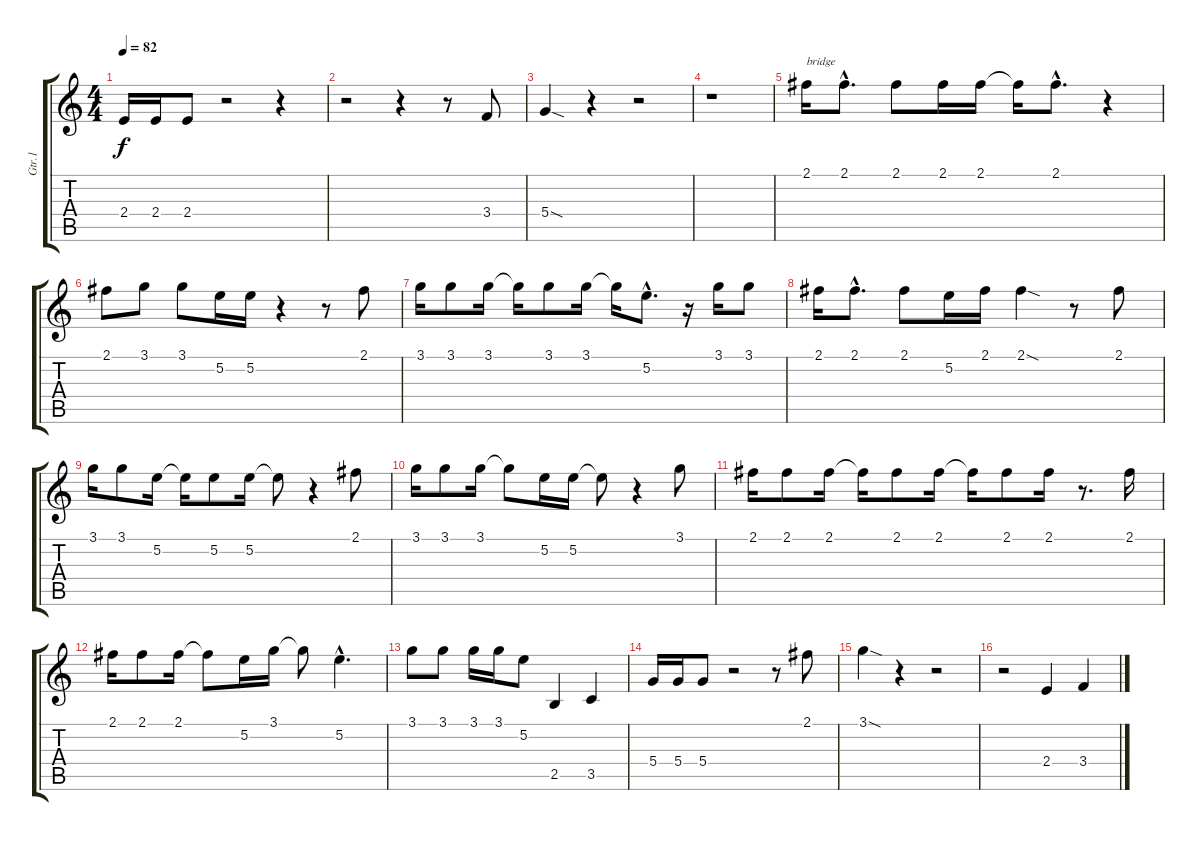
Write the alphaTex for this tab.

\track ("Gtr.1" "Gtr.1") {instrument distortionguitar}
\staff {score tabs}
\tuning (E4 B3 G3 D3 A2 E2) {hide}
\ts (4 4)
\tempo 82
\clef g2
\ks c
2.4.16{dy f} 2.4.16 2.4.8 r.2 r.4 |
r.2 r.4 r.8 3.4.8 |
5.4{sod}.4 r.4 r.2 |
r.1 |
2.1.16{txt "bridge"} 2.1{hac}.8{d} 2.1.8 2.1.16 2.1.16 2.1{t}.16 2.1{hac}.8{d} r.4 |
2.1.8 3.1.8 3.1.8 5.2.16 5.2.16 r.4 r.8 2.1.8 |
3.1.16 3.1.8 3.1.16 3.1{t}.16 3.1.8 3.1.16 3.1{t}.16 5.2{hac}.8{d} r.16 3.1.16 3.1.8 |
2.1.16 2.1{hac}.8{d} 2.1.8 5.2.16 2.1.16 2.1{sod}.4 r.8 2.1.8 |
3.1.16 3.1.8 5.2.16 5.2{t}.16 5.2.8 5.2.16 5.2{t}.8 r.4 2.1.8 |
3.1.16 3.1.8 3.1.16 3.1{t}.8 5.2.16 5.2.16 5.2{t}.8 r.4 3.1.8 |
2.1.16 2.1.8 2.1.16 2.1{t}.16 2.1.8 2.1.16 2.1{t}.16 2.1.8 2.1.16 r.8{d} 2.1.16 |
2.1.16 2.1.8 2.1.16 2.1{t}.8 5.2.16 3.1.16 3.1{t}.8 5.2{hac}.4{d} |
3.1.8 3.1.8 3.1.16 3.1.16 5.2.8 2.5.4 3.5.4 |
5.4.16 5.4.16 5.4.8 r.2 r.8 2.1.8 |
3.1{sod}.4 r.4 r.2 |
r.2 2.4.4 3.4.4
